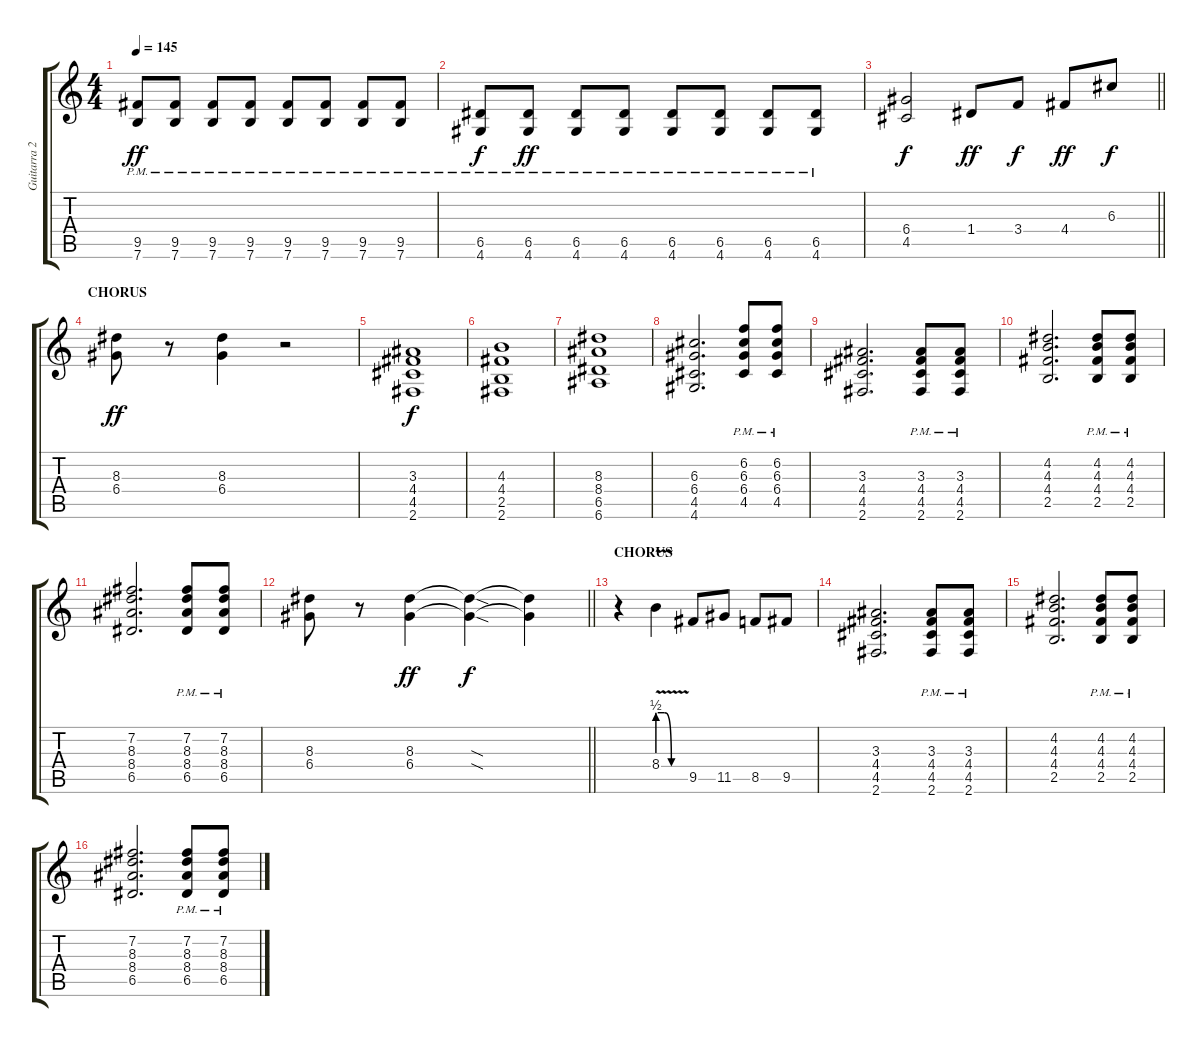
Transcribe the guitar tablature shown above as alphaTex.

\track ("Guitarra 2" "Guitarra 2") {instrument overdrivenguitar}
\staff {score tabs}
\tuning (E4 B3 G3 D3 A2 E2) {hide}
\ts (4 4)
\tempo 145
\clef g2
\ks c
(9.5{pm} 7.6{pm}).8{dy ff} (9.5{pm} 7.6{pm}).8 (9.5{pm} 7.6{pm}).8 (9.5{pm} 7.6{pm}).8 (9.5{pm} 7.6{pm}).8 (9.5{pm} 7.6{pm}).8 (9.5{pm} 7.6{pm}).8 (9.5{pm} 7.6{pm}).8 |
(6.5{pm} 4.6{pm}).8{dy f} (6.5{pm} 4.6{pm}).8{dy ff} (6.5{pm} 4.6{pm}).8 (6.5{pm} 4.6{pm}).8 (6.5{pm} 4.6{pm}).8 (6.5{pm} 4.6{pm}).8 (6.5{pm} 4.6{pm}).8 (6.5{pm} 4.6{pm}).8 |
\barLineRight lightlight
(6.4 4.5).2{dy f} 1.4.8{dy ff} 3.4.8{dy f} 4.4.8{dy ff} 6.3.8{dy f} |
\section ("" "CHORUS")
(8.3 6.4).8{dy ff} r.8 (8.3 6.4).4 r.2 |
(3.3 4.4 4.5 2.6).1{dy f} |
(4.3 4.4 2.5 2.6).1 |
(8.3 8.4 6.5 6.6).1 |
(6.3 6.4 4.5 4.6).2{d} (6.2{pm} 6.3{pm} 6.4{pm} 4.5{pm}).8 (6.2{pm} 6.3{pm} 6.4{pm} 4.5{pm}).8 |
(3.3 4.4 4.5 2.6).2{d} (3.3{pm} 4.4{pm} 4.5{pm} 2.6{pm}).8 (3.3{pm} 4.4{pm} 4.5{pm} 2.6{pm}).8 |
(4.2 4.3 4.4 2.5).2{d} (4.2{pm} 4.3{pm} 4.4{pm} 2.5{pm}).8 (4.2{pm} 4.3{pm} 4.4{pm} 2.5{pm}).8 |
(7.2 8.3 8.4 6.5).2{d} (7.2{pm} 8.3{pm} 8.4{pm} 6.5{pm}).8 (7.2{pm} 8.3{pm} 8.4{pm} 6.5{pm}).8 |
\barLineRight lightlight
(8.3 6.4).8 r.8 (8.3 6.4).4{dy ff} (8.3{sod t} 6.4{sod t}).4{dy f} (8.3{t} 6.4{t}).4 |
\section ("" "CHORUS")
r.4 8.4{be (custom 0 2 15 2 30 0 60 0) v}.4 9.5.8 11.5.8 8.5.8 9.5.8 |
(3.3 4.4 4.5 2.6).2{d} (3.3{pm} 4.4{pm} 4.5{pm} 2.6{pm}).8 (3.3{pm} 4.4{pm} 4.5{pm} 2.6{pm}).8 |
(4.2 4.3 4.4 2.5).2{d} (4.2{pm} 4.3{pm} 4.4{pm} 2.5{pm}).8 (4.2{pm} 4.3{pm} 4.4{pm} 2.5{pm}).8 |
(7.2 8.3 8.4 6.5).2{d} (7.2{pm} 8.3{pm} 8.4{pm} 6.5{pm}).8 (7.2{pm} 8.3{pm} 8.4{pm} 6.5{pm}).8
